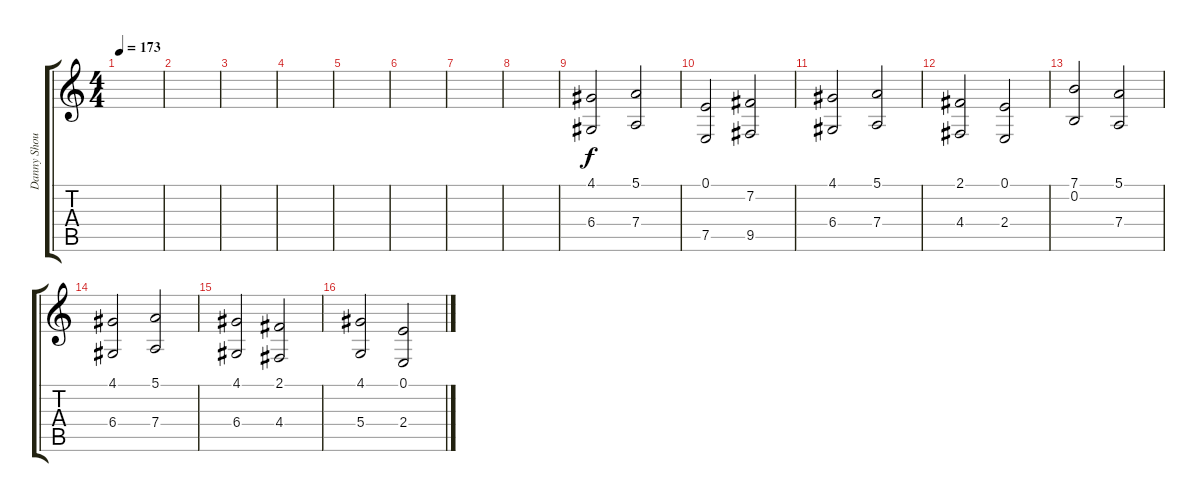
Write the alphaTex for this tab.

\track ("Danny Shouman" "Danny Shou") {instrument rockorgan}
\staff {score tabs}
\tuning (E4 B3 G3 D3 A2 E2) {hide}
\ts (4 4)
\tempo 173
\clef g2
\ks c
|
|
|
|
|
|
|
|
(4.1 6.4).2 (5.1 7.4).2 |
(0.1 7.5).2 (7.2 9.5).2 |
(4.1 6.4).2 (5.1 7.4).2 |
(2.1 4.4).2 (0.1 2.4).2 |
(7.1 0.2).2 (5.1 7.4).2 |
(4.1 6.4).2 (5.1 7.4).2 |
(4.1 6.4).2 (2.1 4.4).2 |
(4.1 5.4).2 (0.1 2.4).2
